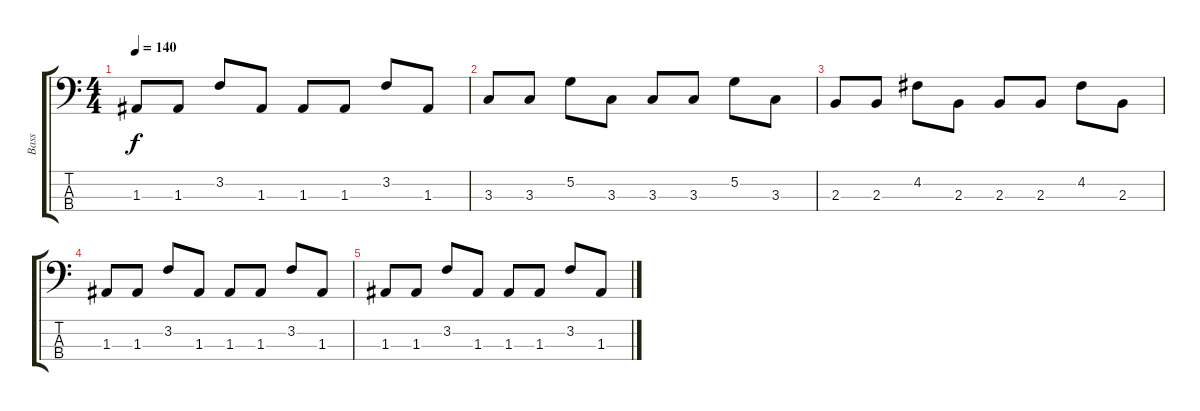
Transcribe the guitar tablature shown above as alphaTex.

\track ("Bass" "Bass") {instrument electricbasspick}
\staff {score tabs}
\tuning (G2 D2 A1 E1) {hide}
\ts (4 4)
\tempo 140
\clef f4
\ks c
1.3.8{dy f} 1.3.8 3.2.8 1.3.8 1.3.8 1.3.8 3.2.8 1.3.8 |
3.3.8 3.3.8 5.2.8 3.3.8 3.3.8 3.3.8 5.2.8 3.3.8 |
2.3.8 2.3.8 4.2.8 2.3.8 2.3.8 2.3.8 4.2.8 2.3.8 |
1.3.8 1.3.8 3.2.8 1.3.8 1.3.8 1.3.8 3.2.8 1.3.8 |
1.3.8 1.3.8 3.2.8 1.3.8 1.3.8 1.3.8 3.2.8 1.3.8
